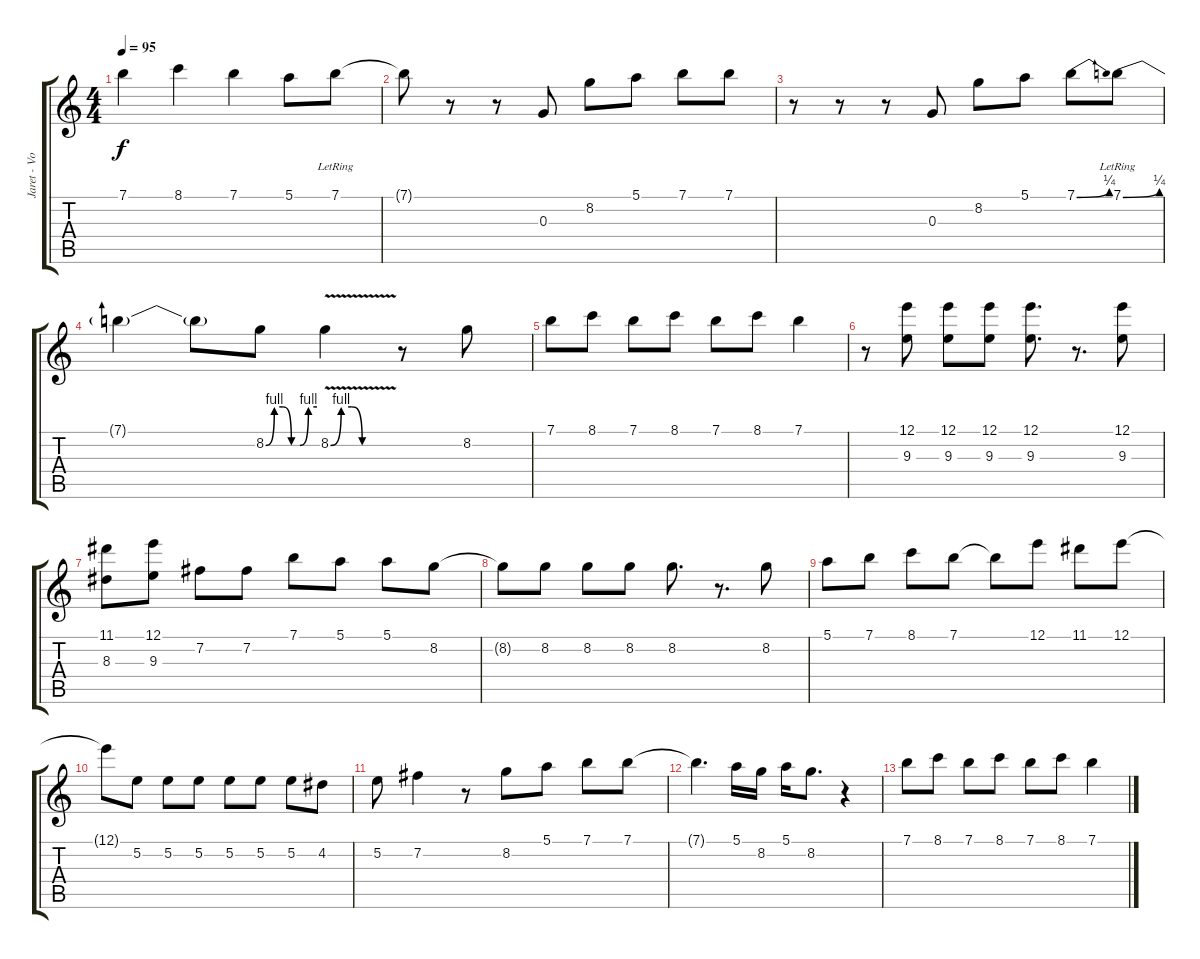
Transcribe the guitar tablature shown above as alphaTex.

\track ("Jaret - Vocal" "Jaret - Vo") {instrument acousticguitarnylon}
\staff {score tabs}
\tuning (E4 B3 G3 D3 A2 E2) {hide}
\ts (4 4)
\tempo 95
\clef g2
\ks c
7.1.4{dy f} 8.1.4 7.1.4 5.1.8 7.1{lr}.8 |
7.1{t}.8 r.8 r.8 0.3.8 8.2.8 5.1.8 7.1.8 7.1.8 |
r.8 r.8 r.8 0.3.8 8.2.8 5.1.8 7.1{be (bend 0 0 60 1)}.8 7.1{be (bend 0 0 60 1) lr}.8 |
7.1{t}.4 7.1{t}.8 8.2{be (custom 0 0 10 4 20 4 30 0 40 0 50 4 60 4)}.8 8.2{be (custom 0 0 10 4 20 4 30 0 60 0) v}.4 r.8 8.2.8 |
7.1.8 8.1.8 7.1.8 8.1.8 7.1.8 8.1.8 7.1.4 |
r.8 (12.1 9.3).8 (12.1 9.3).8 (12.1 9.3).8 (12.1 9.3).8{d} r.8{d} (12.1 9.3).8 |
(11.1 8.3).8 (12.1 9.3).8 7.2.8 7.2.8 7.1.8 5.1.8 5.1.8 8.2.8 |
8.2{t}.8 8.2.8 8.2.8 8.2.8 8.2.8{d} r.8{d} 8.2.8 |
5.1.8 7.1.8 8.1.8 7.1.8 7.1{t}.8 12.1.8 11.1.8 12.1.8 |
12.1{t}.8 5.2.8 5.2.8 5.2.8 5.2.8 5.2.8 5.2.8 4.2.8 |
5.2.8 7.2.4 r.8 8.2.8 5.1.8 7.1.8 7.1.8 |
7.1{t}.4{d} 5.1.16 8.2.16 5.1.16 8.2.8{d} r.4 |
7.1.8 8.1.8 7.1.8 8.1.8 7.1.8 8.1.8 7.1.4
